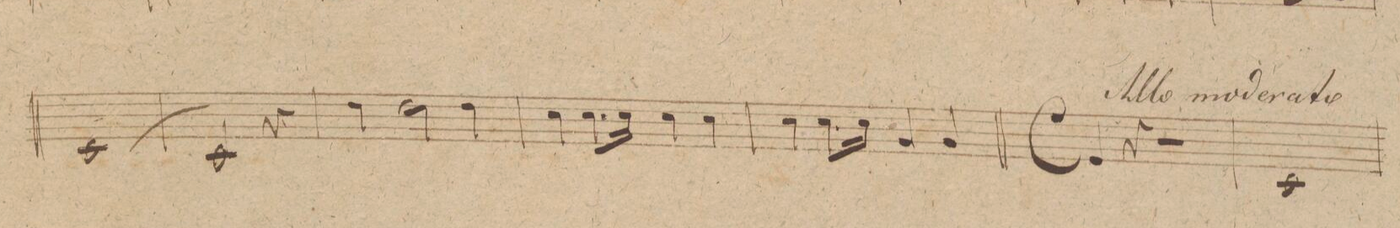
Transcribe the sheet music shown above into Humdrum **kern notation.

**kern	**dynam
*I"Trompetto. 2do in A.	*
*clefG2	*
*k[f#c#g#]	*
*met(c)	*
*M4/4	*
[>1A	.
=15	=15
2.A/]	.
4r	.
=16	=16
4b\	.
2b\	.
4b\	.
=17	=17
4a\	.
8.a\L	.
16a\Jk	.
4a\	.
4a\	.
=18	=18
4a\	.
8.a\L	.
16a\Jk	.
4e/	.
4e/	.
=19||	=19||
*M4/4	*
*met(c)	*
*mmet(c)	*
4c#/	.
4r	.
2r	.
=20	=20
1A	.
=21	=21
*-	*-
